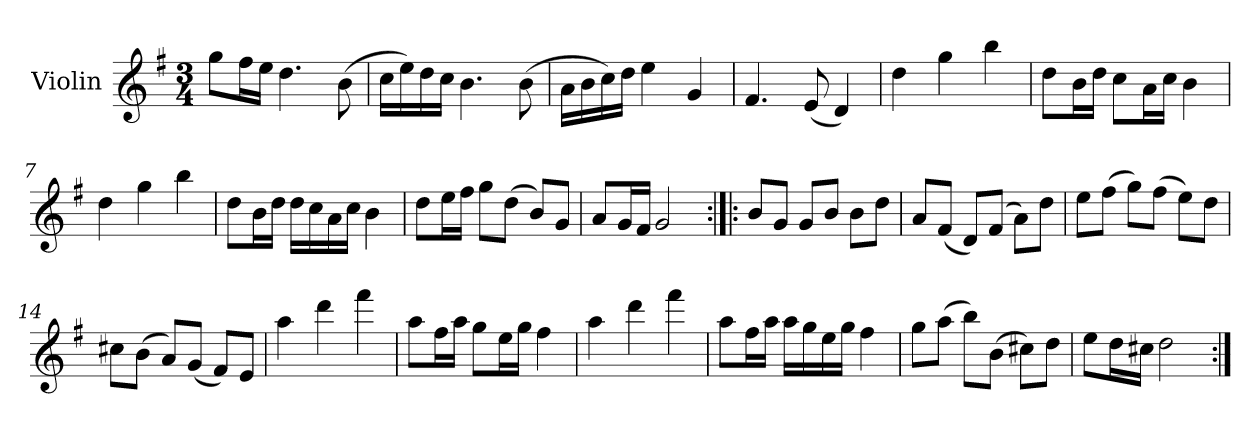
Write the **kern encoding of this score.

**kern
*part1
*staff1
*I"Violin
*I'Vln.
*clefG2
*k[f#]
*M3/4
*MM50
=1
8gg\L
16ff#\L
16ee\JJ
4.dd\
(8b\
=2
16cc\LL
16ee\)
16dd\
16cc\JJ
4.b\
(8b\
=3
16a\LL
16b\
16cc\)
16dd\JJ
4ee\
4g/
=4
4.f#/
(8e/
4d/)
!!LO:LB:g=z
=5
4dd\
4gg\
4bb\
=6
8dd\L
16b\L
16dd\JJ
8cc\L
16a\L
16cc\JJ
4b\
=7
4dd\
4gg\
4bb\
=8
8dd\L
16b\L
16dd\JJ
16dd\LL
16cc\
16a\
16cc\JJ
4b\
=9
8dd\L
16ee\L
16ff#\JJ
8gg\L
(8dd\J
8b/L)
8g/J
=10
8a/L
16g/L
16f#/JJ
2g/
!!LO:LB:g=z
=11:|!|:
8b/L
8g/J
8g/L
8b/J
8b\L
8dd\J
=12
8a/L
(8f#/J
8d/L)
(8f#/J
8a\L)
8dd\J
=13
8ee\L
(8ff#\J
8gg\L)
(8ff#\J
8ee\L)
8dd\J
=14
8cc#X\L
(8b\J
8a/L)
(8g/J
8f#/L)
8e/J
!!LO:LB:g=z
=15
4aa\
4ddd\
4fff#\
=16
8aa\L
16ff#\L
16aa\JJ
8gg\L
16ee\L
16gg\JJ
4ff#\
=17
4aa\
4ddd\
4fff#\
=18
8aa\L
16ff#\L
16aa\JJ
16aa\LL
16gg\
16ee\
16gg\JJ
4ff#\
=19
8gg\L
(8aa\J
8bb\L)
(8b\J
8cc#X\L)
8dd\J
=20
8ee\L
16dd\L
16cc#X\JJ
2dd\
=:|!
*-
